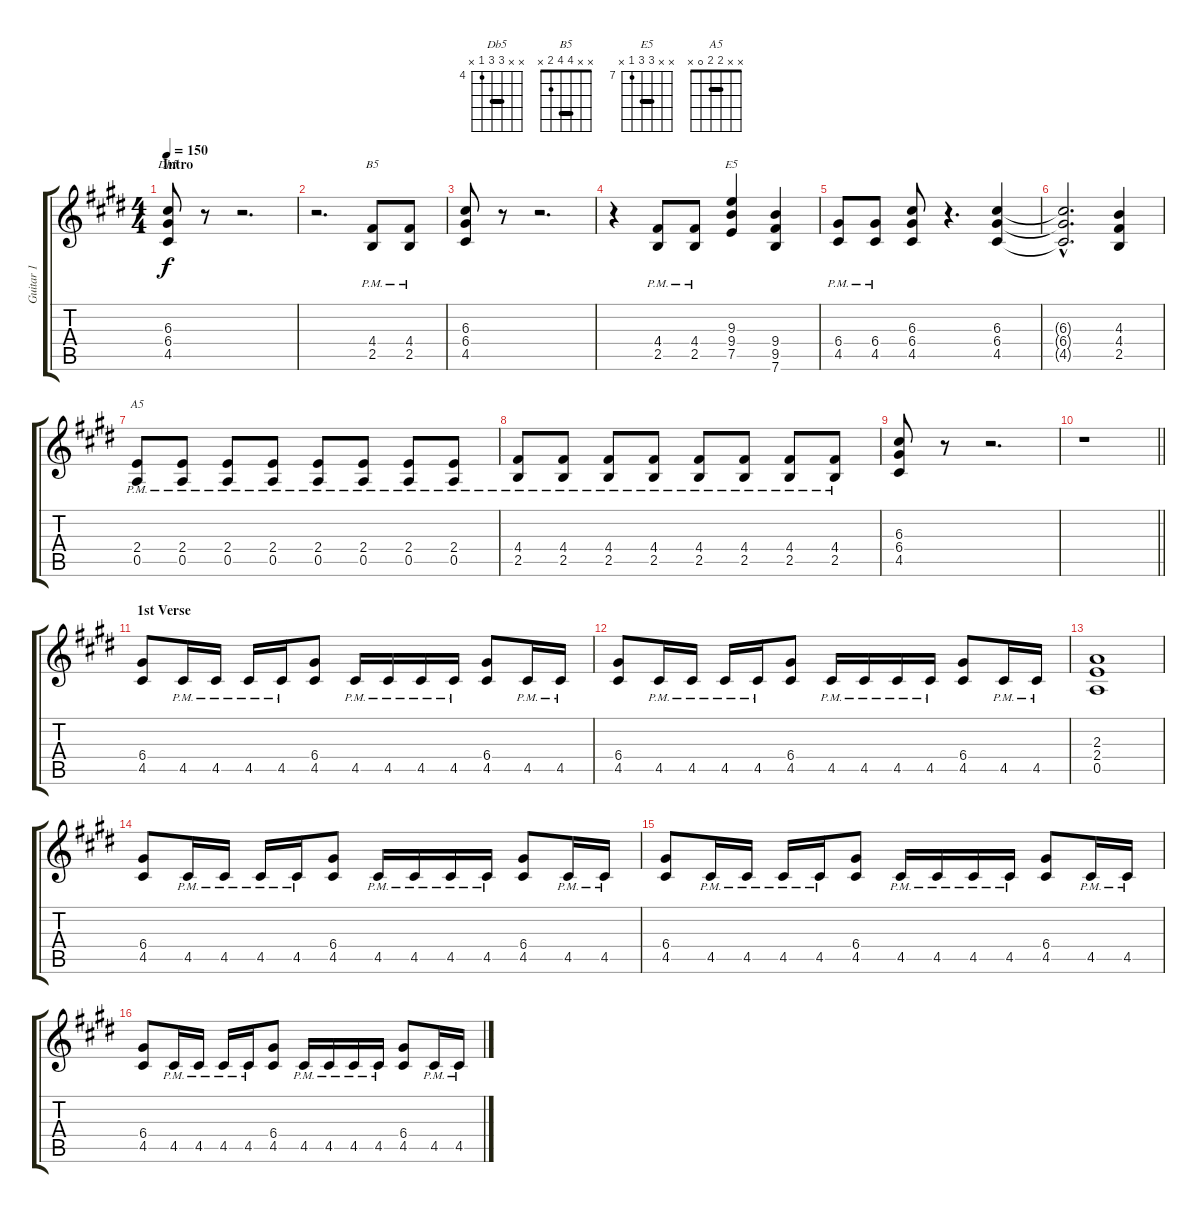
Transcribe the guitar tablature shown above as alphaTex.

\track ("Guitar 1" "Guitar 1") {instrument distortionguitar}
\staff {score tabs}
\tuning (E4 B3 G3 D3 A2 E2) {hide}
\chord ("Db5" x x 6 6 4 x) {firstfret 4 barre 6}
\chord ("B5" x x 4 4 2 x) {barre 4}
\chord ("E5" x x 9 9 7 x) {firstfret 7 barre 9}
\chord ("A5" x x 2 2 0 x) {barre 2}
\ts (4 4)
\section ("" "Intro")
\tempo 150
\clef g2
\ks c#minor
(6.3 6.4 4.5).8{ch "Db5" dy f instrument distortionguitar} r.8 r.2{d} |
r.2{d} (4.4{pm} 2.5{pm}).8{ch "B5"} (4.4{pm} 2.5{pm}).8 |
(6.3 6.4 4.5).8 r.8 r.2{d} |
r.4 (4.4{pm} 2.5{pm}).8 (4.4{pm} 2.5{pm}).8 (9.3 9.4 7.5).4{ch "E5"} (9.4 9.5 7.6).4 |
(6.4{pm} 4.5{pm}).8 (6.4{pm} 4.5{pm}).8 (6.3 6.4 4.5).8 r.4{d} (6.3 6.4 4.5).4 |
(6.3{hac t} 6.4{hac t} 4.5{hac t}).2{d} (4.3 4.4 2.5).4 |
(2.4{pm} 0.5{pm}).8{ch "A5"} (2.4{pm} 0.5{pm}).8 (2.4{pm} 0.5{pm}).8 (2.4{pm} 0.5{pm}).8 (2.4{pm} 0.5{pm}).8 (2.4{pm} 0.5{pm}).8 (2.4{pm} 0.5{pm}).8 (2.4{pm} 0.5{pm}).8 |
(4.4{pm} 2.5{pm}).8 (4.4{pm} 2.5{pm}).8 (4.4{pm} 2.5{pm}).8 (4.4{pm} 2.5{pm}).8 (4.4{pm} 2.5{pm}).8 (4.4{pm} 2.5{pm}).8 (4.4{pm} 2.5{pm}).8 (4.4{pm} 2.5{pm}).8 |
(6.3 6.4 4.5).8 r.8 r.2{d} |
\barLineRight lightlight
r.1 |
\section ("" "1st Verse")
(6.4 4.5).8 4.5{pm}.16 4.5{pm}.16 4.5{pm}.16 4.5{pm}.16 (6.4 4.5).8 4.5{pm}.16 4.5{pm}.16 4.5{pm}.16 4.5{pm}.16 (6.4 4.5).8 4.5{pm}.16 4.5{pm}.16 |
(6.4 4.5).8 4.5{pm}.16 4.5{pm}.16 4.5{pm}.16 4.5{pm}.16 (6.4 4.5).8 4.5{pm}.16 4.5{pm}.16 4.5{pm}.16 4.5{pm}.16 (6.4 4.5).8 4.5{pm}.16 4.5{pm}.16 |
(2.3 2.4 0.5).1 |
(6.4 4.5).8 4.5{pm}.16 4.5{pm}.16 4.5{pm}.16 4.5{pm}.16 (6.4 4.5).8 4.5{pm}.16 4.5{pm}.16 4.5{pm}.16 4.5{pm}.16 (6.4 4.5).8 4.5{pm}.16 4.5{pm}.16 |
(6.4 4.5).8 4.5{pm}.16 4.5{pm}.16 4.5{pm}.16 4.5{pm}.16 (6.4 4.5).8 4.5{pm}.16 4.5{pm}.16 4.5{pm}.16 4.5{pm}.16 (6.4 4.5).8 4.5{pm}.16 4.5{pm}.16 |
(6.4 4.5).8 4.5{pm}.16 4.5{pm}.16 4.5{pm}.16 4.5{pm}.16 (6.4 4.5).8 4.5{pm}.16 4.5{pm}.16 4.5{pm}.16 4.5{pm}.16 (6.4 4.5).8 4.5{pm}.16 4.5{pm}.16
